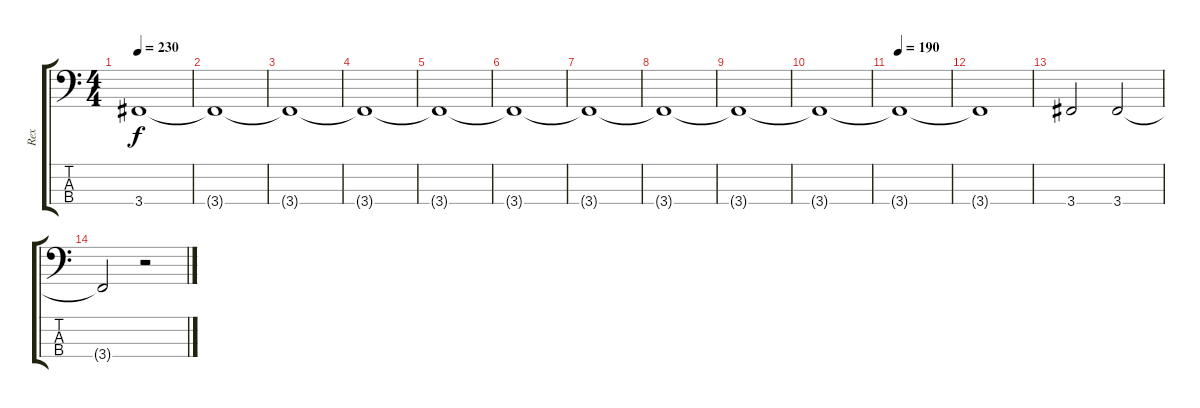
\track ("Rex" "Rex") {instrument electricbasspick}
\staff {score tabs}
\tuning (Gb2 Db2 Ab1 Eb1) {hide}
\ts (4 4)
\tempo 230
\clef f4
\ks c
3.4{t}.1{dy f} |
3.4{t}.1 |
3.4{t}.1 |
3.4{t}.1 |
3.4{t}.1 |
3.4{t}.1 |
3.4{t}.1 |
3.4{t}.1 |
3.4{t}.1 |
3.4{t}.1 |
\tempo 190
3.4{t}.1 |
3.4{t}.1 |
3.4.2 3.4.2 |
3.4{t}.2 r.2
